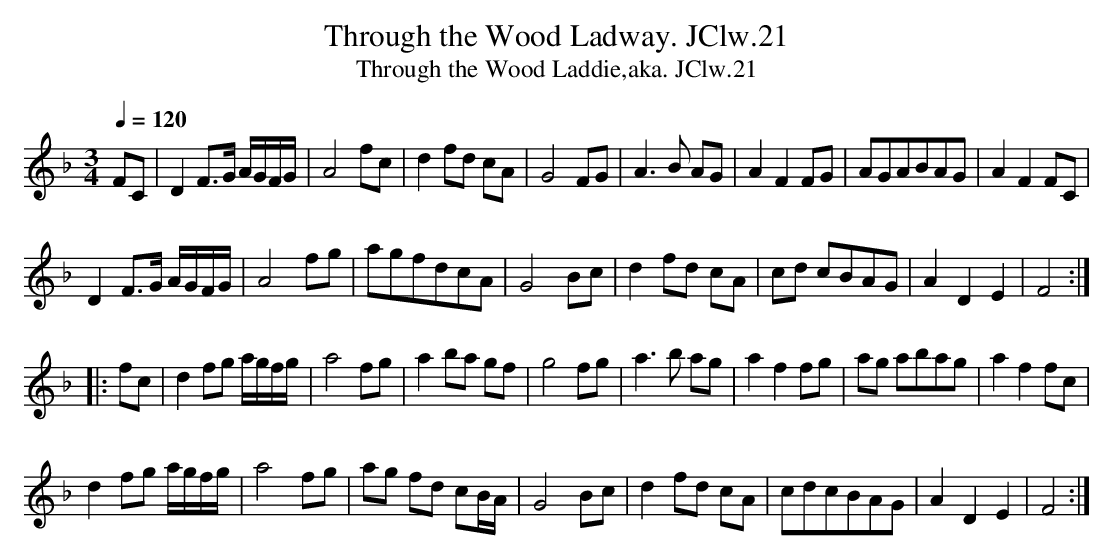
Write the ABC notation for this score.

X:1
T:Through the Wood Ladway. JClw.21
T: Through the Wood Laddie,aka. JClw.21
L:1/8
M:3/4
Q:1/4=120
K:F
FC|D2F>G A/G/F/G/|A4fc|d2fd cA|G4FG|A3B AG|A2F2FG|AGABAG|A2F2FC|!
D2F>G A/G/F/G/|A4fg|agfdcA|G4Bc|d2 fd cA|cd cBAG|A2D2E2|F4::!
fc|d2fg a/g/f/g/|a4fg|a2ba gf|g4fg|a3b ag|a2f2fg|ag abag|a2f2fc|!
d2fg a/g/f/g/|a4fg|ag fd cB/A/|G4Bc|d2fd cA|cdcBAG|A2D2E2|F4:|
